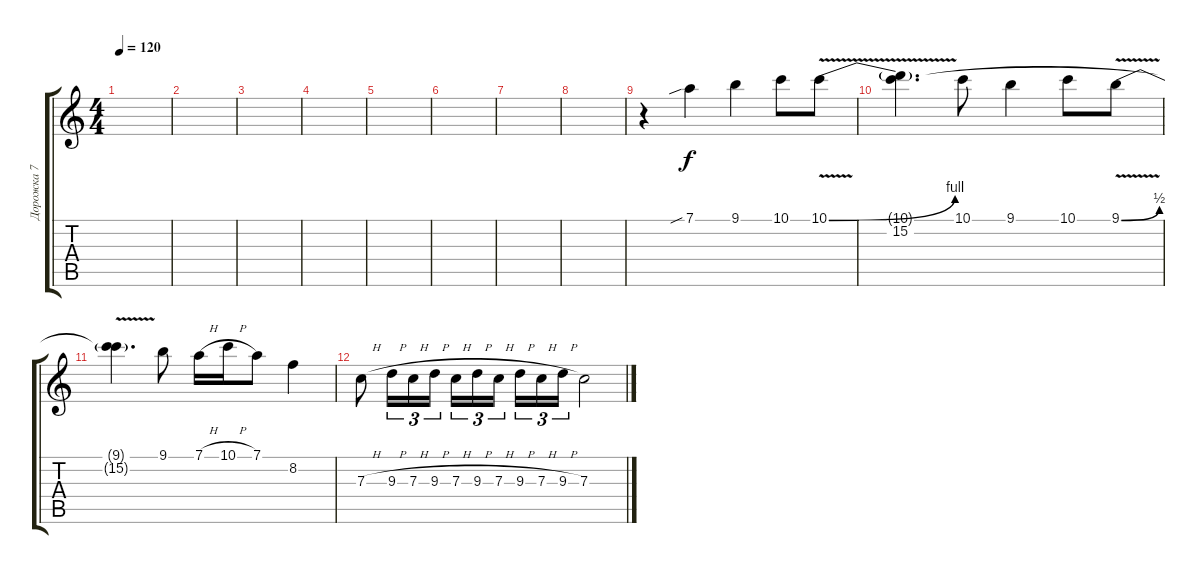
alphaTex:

\track ("Дорожка 7" "Дорожка 7") {instrument overdrivenguitar}
\staff {score tabs}
\tuning (D4 A3 F3 C3 G2 D2) {hide}
\ts (4 4)
\tempo 120
\clef g2
\ks c
|
|
|
|
|
|
|
|
r.4 7.1{sib}.4 9.1.4 10.1.8 10.1{be (bend 0 0 60 4) v}.8 |
(10.1{t} 15.2).4{d} 10.1.8 9.1.4 10.1.8 9.1{be (bend 0 0 60 2) v}.8 |
(9.1{t} 15.2{t}).4{d} 9.1.8 7.1{h}.16 10.1{h}.16 7.1.8 8.2.4 |
7.3{h}.8 9.3{h}.16{tu (3 2)} 7.3{h}.16{tu (3 2)} 9.3{h}.16{tu (3 2)} 7.3{h}.16{tu (3 2)} 9.3{h}.16{tu (3 2)} 7.3{h}.16{tu (3 2) beam splitsecondary} 9.3{h}.16{tu (3 2)} 7.3{h}.16{tu (3 2)} 9.3{h}.16{tu (3 2)} 7.3.2
